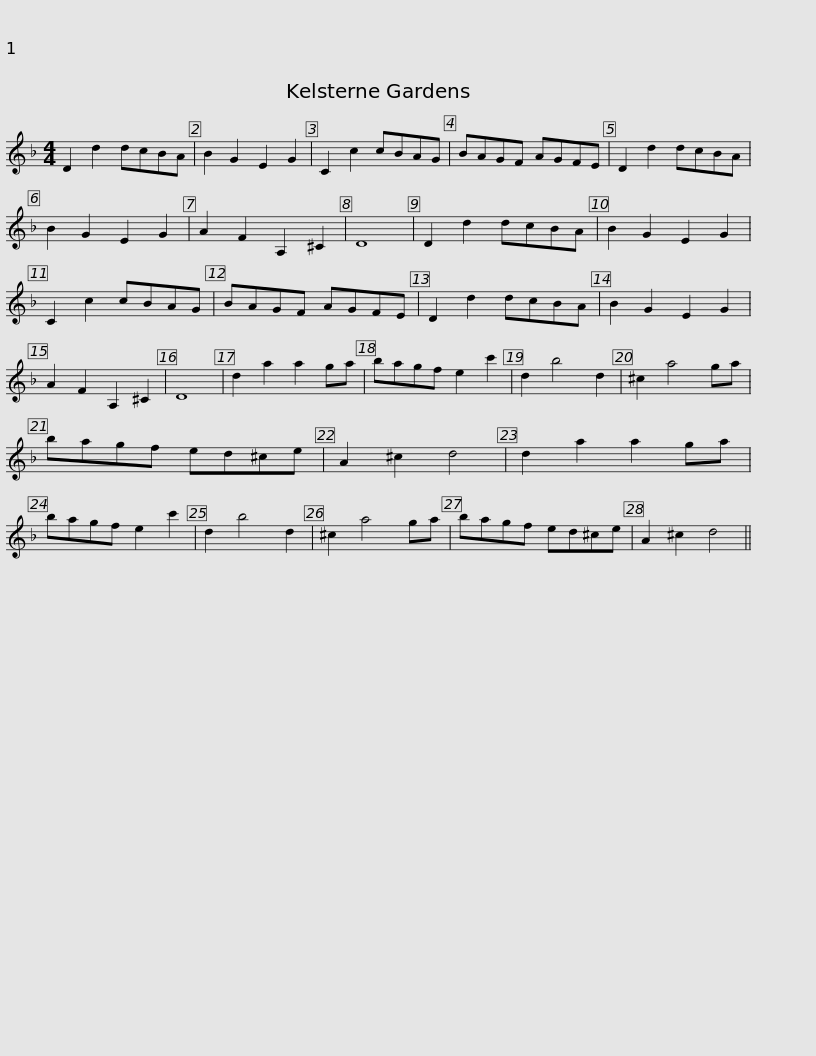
X:1
L:1/8
M:4/4
I:linebreak $
K:Dmin
V:1 treble
V:1
 D2 d2 dcBA | B2 G2 E2 G2 | C2 c2 cBAG | BAGF AGFE | D2 d2 dcBA | %5
 B2 G2 E2 G2 | A2 F2 A,2 ^C2 | D8 |$ D2 d2 dcBA | B2 G2 E2 G2 | %10
 C2 c2 cBAG | BAGF AGFE | D2 d2 dcBA | B2 G2 E2 G2 | A2 F2 A,2 ^C2 | %15
 D8 |$ d2 a2 a2 ga | bagf e2 c'2 | d2 b4 d2 | ^c2 a4 ga | %20
 bagf ed^ce | A2 ^c2 d4 | d2 a2 a2 ga |$ bagf e2 c'2 | d2 b4 d2 | %25
 ^c2 a4 ga | bagf ed^ce | A2 ^c2 d4 || %28
